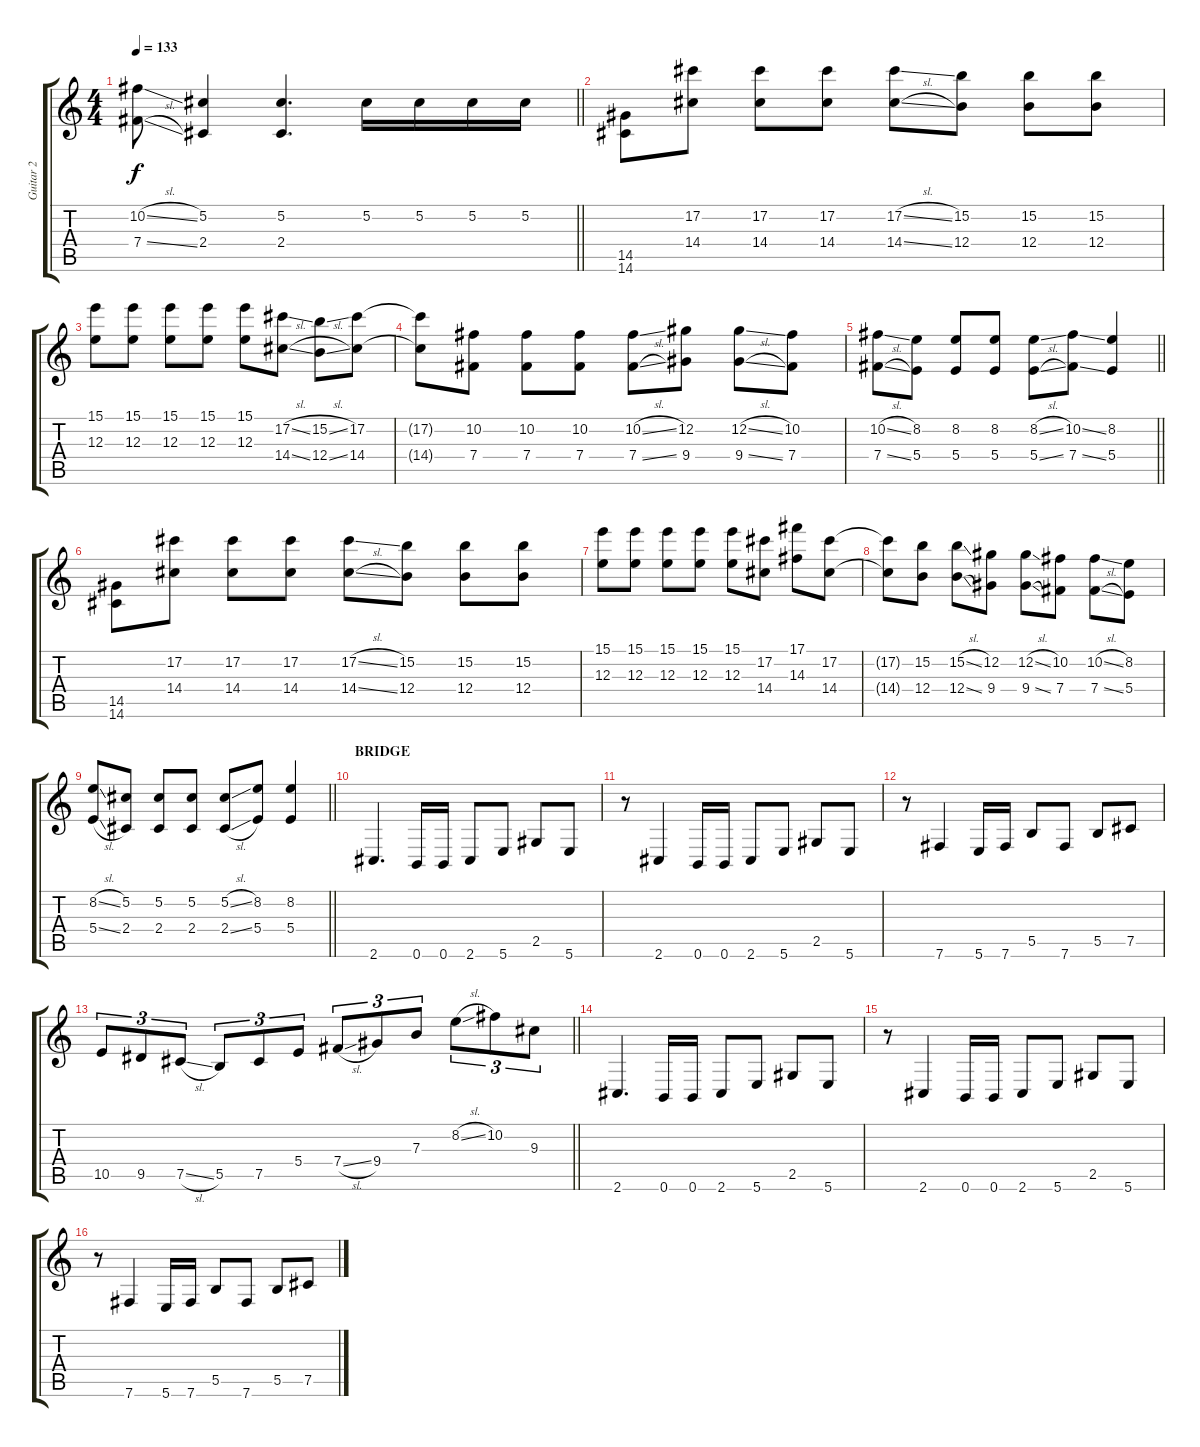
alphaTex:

\track ("Guitar 2" "Guitar 2") {instrument distortionguitar}
\staff {score tabs}
\tuning (Db4 Ab3 E3 B2 Gb2 B1) {hide}
\ts (4 4)
\tempo 133
\clef g2
\barLineRight lightlight
\ks c
(10.2{sl} 7.4{sl}).8{dy f} (5.2 2.4).4 (5.2 2.4).4{d} 5.2.16 5.2.16 5.2.16 5.2.16 |
(14.5 14.6).8 (17.2 14.4).8 (17.2 14.4).8 (17.2 14.4).8 (17.2{sl} 14.4{sl}).8 (15.2 12.4).8 (15.2 12.4).8 (15.2 12.4).8 |
(15.1 12.3).8 (15.1 12.3).8 (15.1 12.3).8 (15.1 12.3).8 (15.1 12.3).8 (17.2{sl} 14.4{sl}).8 (15.2{sl} 12.4{sl}).8 (17.2 14.4).8 |
(17.2{t} 14.4{t}).8 (10.2 7.4).8 (10.2 7.4).8 (10.2 7.4).8 (10.2{sl} 7.4{sl}).8 (12.2 9.4).8 (12.2{sl} 9.4{sl}).8 (10.2 7.4).8 |
\barLineRight lightlight
(10.2{sl} 7.4{sl}).8 (8.2 5.4).8 (8.2 5.4).8 (8.2 5.4).8 (8.2{sl} 5.4{sl}).8 (10.2{ss} 7.4{ss}).8 (8.2 5.4).4 |
(14.5 14.6).8 (17.2 14.4).8 (17.2 14.4).8 (17.2 14.4).8 (17.2{sl} 14.4{sl}).8 (15.2 12.4).8 (15.2 12.4).8 (15.2 12.4).8 |
(15.1 12.3).8 (15.1 12.3).8 (15.1 12.3).8 (15.1 12.3).8 (15.1 12.3).8 (17.2 14.4).8 (17.1 14.3).8 (17.2 14.4).8 |
(17.2{t} 14.4{t}).8 (15.2 12.4).8 (15.2{sl} 12.4{sl}).8 (12.2 9.4).8 (12.2{sl} 9.4{sl}).8 (10.2 7.4).8 (10.2{sl} 7.4{sl}).8 (8.2 5.4).8 |
\barLineRight lightlight
(8.2{sl} 5.4{sl}).8 (5.2 2.4).8 (5.2 2.4).8 (5.2 2.4).8 (5.2{sl} 2.4{sl}).8 (8.2 5.4).8 (8.2 5.4).4 |
\section ("" "BRIDGE")
2.6.4{d} 0.6.16 0.6.16 2.6.8 5.6.8 2.5.8 5.6.8 |
r.8 2.6.4 0.6.16 0.6.16 2.6.8 5.6.8 2.5.8 5.6.8 |
r.8 7.6.4 5.6.16 7.6.16 5.5.8 7.6.8 5.5.8 7.5.8 |
\barLineRight lightlight
10.5.8{tu (3 2)} 9.5.8{tu (3 2)} 7.5{sl}.8{tu (3 2)} 5.5.8{tu (3 2)} 7.5.8{tu (3 2)} 5.4.8{tu (3 2)} 7.4{sl}.8{tu (3 2)} 9.4.8{tu (3 2)} 7.3.8{tu (3 2)} 8.2{sl}.8{tu (3 2)} 10.2.8{tu (3 2)} 9.3.8{tu (3 2)} |
2.6.4{d} 0.6.16 0.6.16 2.6.8 5.6.8 2.5.8 5.6.8 |
r.8 2.6.4 0.6.16 0.6.16 2.6.8 5.6.8 2.5.8 5.6.8 |
r.8 7.6.4 5.6.16 7.6.16 5.5.8 7.6.8 5.5.8 7.5.8
